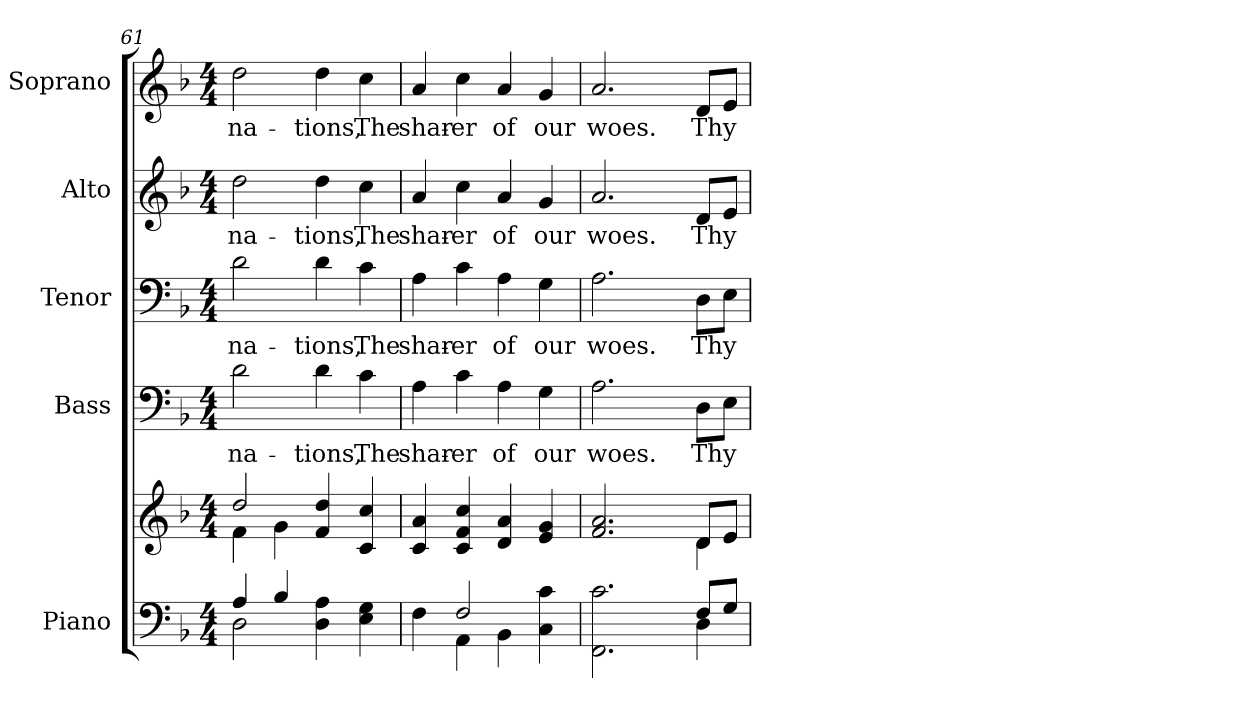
**kern	**kern	**kern	**text	**kern	**text	**kern	**text	**kern	**text
*part5	*part5	*part4	*part4	*part3	*part3	*part2	*part2	*part1	*part1
*staff6	*staff5	*staff4	*staff4	*staff3	*staff3	*staff2	*staff2	*staff1	*staff1
*I"Piano	*	*I"Bass	*	*I"Tenor	*	*I"Alto	*	*I"Soprano	*
*I'Pno.	*	*I'B.	*	*I'T.	*	*I'A.	*	*I'S.	*
*clefF4	*clefG2	*clefF4	*	*clefF4	*	*clefG2	*	*clefG2	*
*k[b-]	*k[b-]	*k[b-]	*	*k[b-]	*	*k[b-]	*	*k[b-]	*
*F:	*F:	*F:	*	*F:	*	*F:	*	*F:	*
*M4/4	*M4/4	*M4/4	*	*M4/4	*	*M4/4	*	*M4/4	*
=61	=61	=61	=61	=61	=61	=61	=61	=61	=61
*^	*^	*	*	*	*	*	*	*	*
!	!	!	!	!	!LO:LY:b:color=#000000	!	!	!	!	!	!
!	!	!	!	!	!	!	!LO:LY:b:color=#000000	!	!	!	!
!	!	!	!	!	!	!	!	!	!LO:LY:b:color=#000000	!	!
!	!	!	!	!	!	!	!	!	!	!	!LO:LY:b:color=#000000
4Ai/	2Di\	2ddi/	4fi\	2di\	na-	2di\	na-	2ddi\	na-	2ddi\	na-
4B-i/	.	.	4gi\	.	.	.	.	.	.	.	.
!	!	!	!	!	!LO:LY:b:color=#000000	!	!	!	!	!	!
!	!	!	!	!	!	!	!LO:LY:b:color=#000000	!	!	!	!
!	!	!	!	!	!	!	!	!	!LO:LY:b:color=#000000	!	!
!	!	!	!	!	!	!	!	!	!	!	!LO:LY:b:color=#000000
4Di\ 4Ai	2ryy	4fi/ 4ddi	2ryy	4di\	-tions,	4di\	-tions,	4ddi\	-tions,	4ddi\	-tions,
!	!	!	!	!	!LO:LY:b:color=#000000	!	!	!	!	!	!
!	!	!	!	!	!	!	!LO:LY:b:color=#000000	!	!	!	!
!	!	!	!	!	!	!	!	!	!LO:LY:b:color=#000000	!	!
!	!	!	!	!	!	!	!	!	!	!	!LO:LY:b:color=#000000
4Ei\ 4Gi	.	4ci/ 4cci	.	4ci\	The	4ci\	The	4cci\	The	4cci\	The
*	*	*v	*v	*	*	*	*	*	*	*	*
!!LO:LB:g=z
=62	=62	=62	=62	=62	=62	=62	=62	=62	=62	=62
!	!	!	!	!LO:LY:b:color=#000000	!	!	!	!	!	!
!	!	!	!	!	!	!LO:LY:b:color=#000000	!	!	!	!
!	!	!	!	!	!	!	!	!LO:LY:b:color=#000000	!	!
!	!	!	!	!	!	!	!	!	!	!LO:LY:b:color=#000000
4Fi\	4ryy	4ci/ 4ai	4Ai\	shar-	4Ai\	shar-	4ai/	shar-	4ai/	shar-
!	!	!	!	!LO:LY:b:color=#000000	!	!	!	!	!	!
!	!	!	!	!	!	!LO:LY:b:color=#000000	!	!	!	!
!	!	!	!	!	!	!	!	!LO:LY:b:color=#000000	!	!
!	!	!	!	!	!	!	!	!	!	!LO:LY:b:color=#000000
2Fi/	4AAi\	4ci/ 4fi 4cci	4ci\	-er	4ci\	-er	4cci\	-er	4cci\	-er
!	!	!	!	!LO:LY:b:color=#000000	!	!	!	!	!	!
!	!	!	!	!	!	!LO:LY:b:color=#000000	!	!	!	!
!	!	!	!	!	!	!	!	!LO:LY:b:color=#000000	!	!
!	!	!	!	!	!	!	!	!	!	!LO:LY:b:color=#000000
.	4BB-i\	4di/ 4ai	4Ai\	of	4Ai\	of	4ai/	of	4ai/	of
!	!	!	!	!LO:LY:b:color=#000000	!	!	!	!	!	!
!	!	!	!	!	!	!LO:LY:b:color=#000000	!	!	!	!
!	!	!	!	!	!	!	!	!LO:LY:b:color=#000000	!	!
!	!	!	!	!	!	!	!	!	!	!LO:LY:b:color=#000000
4Ci\ 4ci	4ryy	4ei/ 4gi	4Gi\	our	4Gi\	our	4gi/	our	4gi/	our
=63	=63	=63	=63	=63	=63	=63	=63	=63	=63	=63
*	*	*^	*	*	*	*	*	*	*	*
!	!	!	!	!	!LO:LY:b:color=#000000	!	!	!	!	!	!
!	!	!	!	!	!	!	!LO:LY:b:color=#000000	!	!	!	!
!	!	!	!	!	!	!	!	!	!LO:LY:b:color=#000000	!	!
!	!	!	!	!	!	!	!	!	!	!	!LO:LY:b:color=#000000
2.FFi\ 2.ci	2ryy	2.fi/ 2.ai	2ryy	2.Ai\	woes.	2.Ai\	woes.	2.ai/	woes.	2.ai/	woes.
.	4ryy	.	4ryy	.	.	.	.	.	.	.	.
!	!	!	!	!	!LO:LY:b:color=#000000	!	!	!	!	!	!
!	!	!	!	!	!	!	!LO:LY:b:color=#000000	!	!	!	!
!	!	!	!	!	!	!	!	!	!LO:LY:b:color=#000000	!	!
!	!	!	!	!	!	!	!	!	!	!	!LO:LY:b:color=#000000
8Fi/L	4Di\	8di/L	4di\	8Di\L	Thy	8Di\L	Thy	8di/L	Thy	8di/L	Thy
8Gi/J	.	8ei/J	.	8Ei\J	.	8Ei\J	.	8ei/J	.	8ei/J	.
*v	*v	*	*	*	*	*	*	*	*	*	*
*	*v	*v	*	*	*	*	*	*	*	*
=	=	=	=	=	=	=	=	=	=
*-	*-	*-	*-	*-	*-	*-	*-	*-	*-
